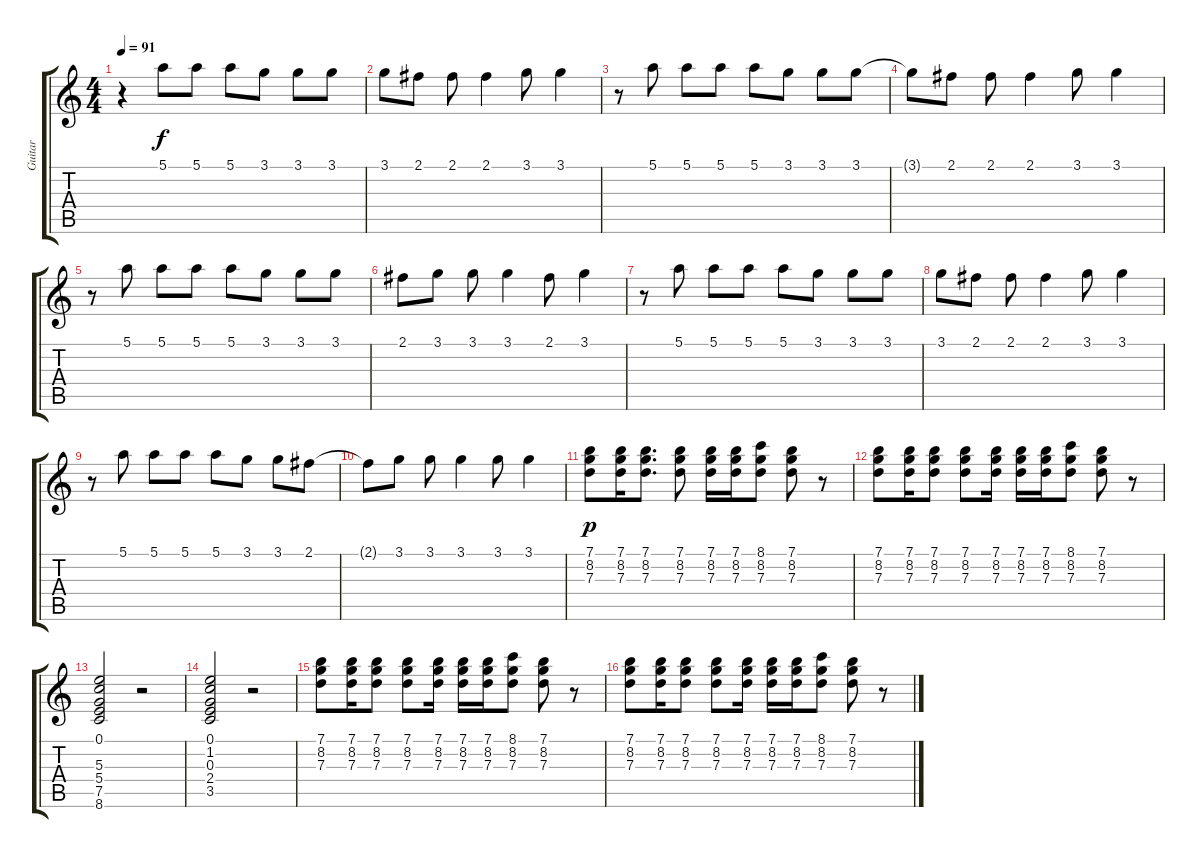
\track ("Guitar" "Guitar") {instrument acousticguitarnylon}
\staff {score tabs}
\tuning (E4 B3 G3 D3 A2 E2) {hide}
\ts (4 4)
\tempo 91
\clef g2
\ks c
r.4{dy f} 5.1.8 5.1.8 5.1.8 3.1.8 3.1.8 3.1.8 |
3.1.8 2.1.8 2.1.8 2.1.4 3.1.8 3.1.4 |
r.8 5.1.8 5.1.8 5.1.8 5.1.8 3.1.8 3.1.8 3.1.8 |
3.1{t}.8 2.1.8 2.1.8 2.1.4 3.1.8 3.1.4 |
r.8 5.1.8 5.1.8 5.1.8 5.1.8 3.1.8 3.1.8 3.1.8 |
2.1.8 3.1.8 3.1.8 3.1.4 2.1.8 3.1.4 |
r.8 5.1.8 5.1.8 5.1.8 5.1.8 3.1.8 3.1.8 3.1.8 |
3.1.8 2.1.8 2.1.8 2.1.4 3.1.8 3.1.4 |
r.8 5.1.8 5.1.8 5.1.8 5.1.8 3.1.8 3.1.8 2.1.8 |
2.1{t}.8 3.1.8 3.1.8 3.1.4 3.1.8 3.1.4 |
(7.1 8.2 7.3).8{dy p} (7.1 8.2 7.3).16 (7.1 8.2 7.3).8{d} (7.1 8.2 7.3).8 (7.1 8.2 7.3).16 (7.1 8.2 7.3).16 (8.1 8.2 7.3).8 (7.1 8.2 7.3).8 r.8 |
(7.1 8.2 7.3).8 (7.1 8.2 7.3).16 (7.1 8.2 7.3).8 (7.1 8.2 7.3).8 (7.1 8.2 7.3).16 (7.1 8.2 7.3).16 (7.1 8.2 7.3).16 (8.1 8.2 7.3).8 (7.1 8.2 7.3).8 r.8 |
(0.1 5.3 5.4 7.5 8.6).2 r.2 |
(0.1 1.2 0.3 2.4 3.5).2 r.2 |
(7.1 8.2 7.3).8 (7.1 8.2 7.3).16 (7.1 8.2 7.3).8 (7.1 8.2 7.3).8 (7.1 8.2 7.3).16 (7.1 8.2 7.3).16 (7.1 8.2 7.3).16 (8.1 8.2 7.3).8 (7.1 8.2 7.3).8 r.8 |
(7.1 8.2 7.3).8 (7.1 8.2 7.3).16 (7.1 8.2 7.3).8 (7.1 8.2 7.3).8 (7.1 8.2 7.3).16 (7.1 8.2 7.3).16 (7.1 8.2 7.3).16 (8.1 8.2 7.3).8 (7.1 8.2 7.3).8 r.8
